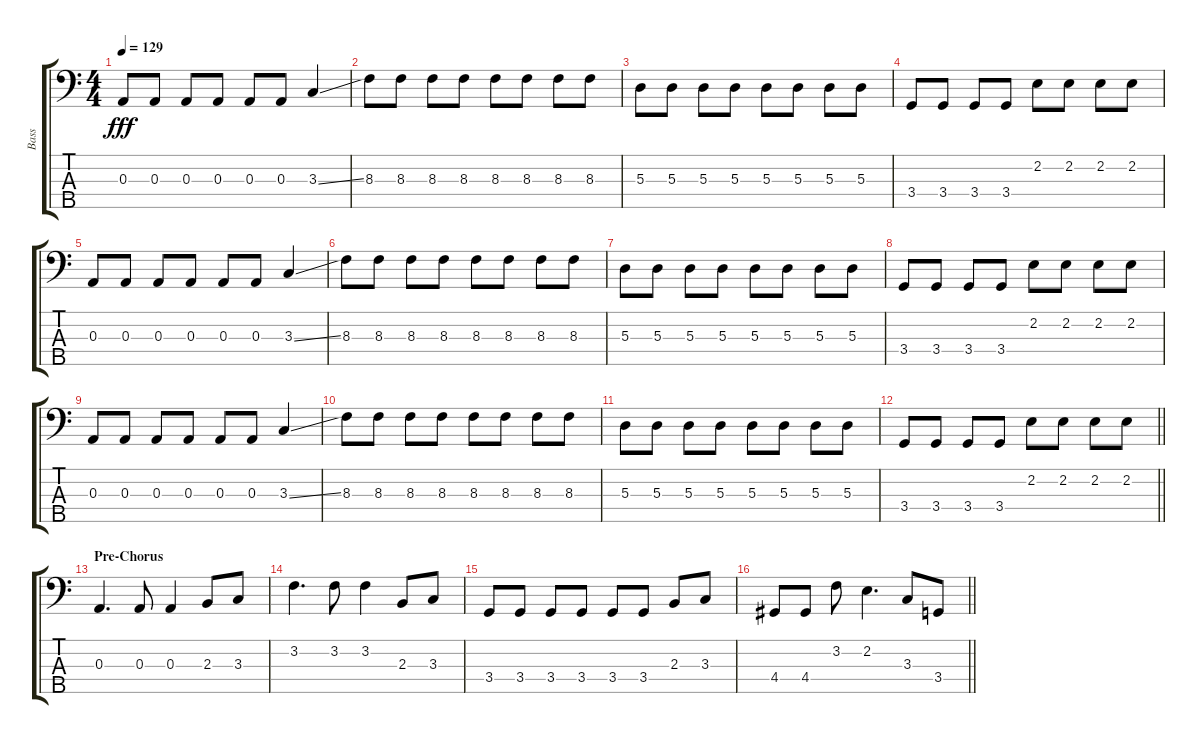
\track ("Bass" "Bass") {instrument electricbasspick}
\staff {score tabs}
\tuning (G2 D2 A1 E1 B0) {hide}
\ts (4 4)
\tempo 129
\clef f4
\ks c
0.3.8{dy fff} 0.3.8 0.3.8 0.3.8 0.3.8 0.3.8 3.3{ss}.4 |
8.3.8 8.3.8 8.3.8 8.3.8 8.3.8 8.3.8 8.3.8 8.3.8 |
5.3.8 5.3.8 5.3.8 5.3.8 5.3.8 5.3.8 5.3.8 5.3.8 |
3.4.8 3.4.8 3.4.8 3.4.8 2.2.8 2.2.8 2.2.8 2.2.8 |
0.3.8 0.3.8 0.3.8 0.3.8 0.3.8 0.3.8 3.3{ss}.4 |
8.3.8 8.3.8 8.3.8 8.3.8 8.3.8 8.3.8 8.3.8 8.3.8 |
5.3.8 5.3.8 5.3.8 5.3.8 5.3.8 5.3.8 5.3.8 5.3.8 |
3.4.8 3.4.8 3.4.8 3.4.8 2.2.8 2.2.8 2.2.8 2.2.8 |
0.3.8 0.3.8 0.3.8 0.3.8 0.3.8 0.3.8 3.3{ss}.4 |
8.3.8 8.3.8 8.3.8 8.3.8 8.3.8 8.3.8 8.3.8 8.3.8 |
5.3.8 5.3.8 5.3.8 5.3.8 5.3.8 5.3.8 5.3.8 5.3.8 |
\barLineRight lightlight
3.4.8 3.4.8 3.4.8 3.4.8 2.2.8 2.2.8 2.2.8 2.2.8 |
\section ("" "Pre-Chorus")
0.3.4{d} 0.3.8 0.3.4 2.3.8 3.3.8 |
3.2.4{d} 3.2.8 3.2.4 2.3.8 3.3.8 |
3.4.8 3.4.8 3.4.8 3.4.8 3.4.8 3.4.8 2.3.8 3.3.8 |
\barLineRight lightlight
4.4.8 4.4.8 3.2.8 2.2.4{d} 3.3.8 3.4.8
